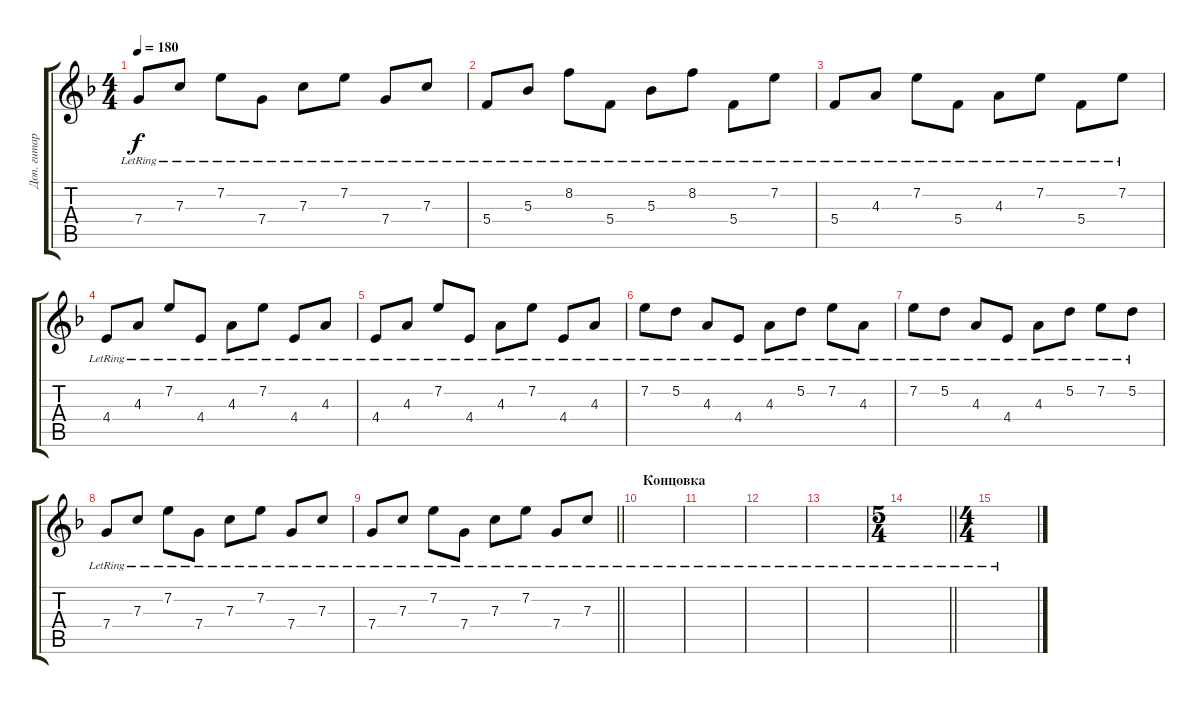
\track ("Доп. гитара" "Доп. гитар") {instrument electricguitarjazz}
\staff {score tabs}
\tuning (D4 A3 F3 C3 G2 C2) {hide}
\ts (4 4)
\tempo 180
\clef g2
\ks dminor
7.4{lr}.8{dy f} 7.3{lr}.8 7.2{lr}.8 7.4{lr}.8 7.3{lr}.8 7.2{lr}.8 7.4{lr}.8 7.3{lr}.8 |
5.4{lr}.8 5.3{lr}.8 8.2{lr}.8 5.4{lr}.8 5.3{lr}.8 8.2{lr}.8 5.4{lr}.8 7.2{lr}.8 |
5.4{lr}.8 4.3{lr}.8 7.2{lr}.8 5.4{lr}.8 4.3{lr}.8 7.2{lr}.8 5.4{lr}.8 7.2{lr}.8 |
4.4{lr}.8 4.3{lr}.8 7.2{lr}.8 4.4{lr}.8 4.3{lr}.8 7.2{lr}.8 4.4{lr}.8 4.3{lr}.8 |
4.4{lr}.8 4.3{lr}.8 7.2{lr}.8 4.4{lr}.8 4.3{lr}.8 7.2{lr}.8 4.4{lr}.8 4.3{lr}.8 |
7.2{lr}.8 5.2{lr}.8 4.3{lr}.8 4.4{lr}.8 4.3{lr}.8 5.2{lr}.8 7.2{lr}.8 4.3{lr}.8 |
7.2{lr}.8 5.2{lr}.8 4.3{lr}.8 4.4{lr}.8 4.3{lr}.8 5.2{lr}.8 7.2{lr}.8 5.2{lr}.8 |
7.4{lr}.8 7.3{lr}.8 7.2{lr}.8 7.4{lr}.8 7.3{lr}.8 7.2{lr}.8 7.4{lr}.8 7.3{lr}.8 |
\barLineRight lightlight
7.4{lr}.8 7.3{lr}.8 7.2{lr}.8 7.4{lr}.8 7.3{lr}.8 7.2{lr}.8 7.4{lr}.8 7.3{lr}.8 |
\section ("" "Концовка")
|
|
|
|
\ts (5 4)
\barLineRight lightlight
|
\ts (4 4)
